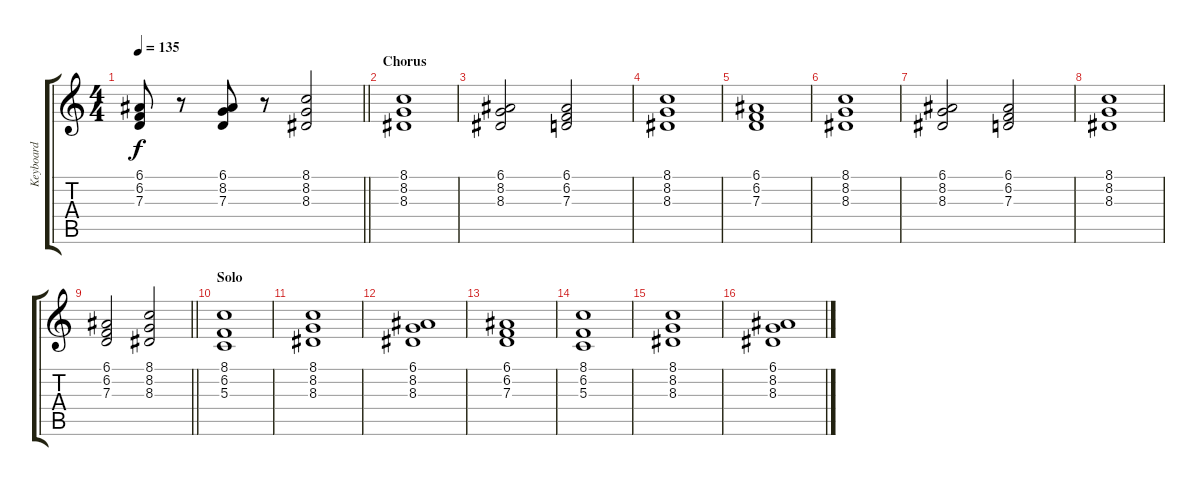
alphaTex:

\track ("Keyboard" "Keyboard") {instrument stringensemble1}
\staff {score tabs}
\tuning (E4 B3 G3 D3 A2 E2) {hide}
\ts (4 4)
\tempo 135
\clef g2
\barLineRight lightlight
\ks c
(6.1 6.2 7.3).8{dy f} r.8 (6.1 8.2 7.3).8 r.8 (8.1 8.2 8.3).2 |
\section ("" "Chorus")
(8.1 8.2 8.3).1 |
(6.1 8.2 8.3).2 (6.1 6.2 7.3).2 |
(8.1 8.2 8.3).1 |
(6.1 6.2 7.3).1 |
(8.1 8.2 8.3).1 |
(6.1 8.2 8.3).2 (6.1 6.2 7.3).2 |
(8.1 8.2 8.3).1 |
\barLineRight lightlight
(6.1 6.2 7.3).2 (8.1 8.2 8.3).2 |
\section ("" "Solo")
(8.1 6.2 5.3).1 |
(8.1 8.2 8.3).1 |
(6.1 8.2 8.3).1 |
(6.1 6.2 7.3).1 |
(8.1 6.2 5.3).1 |
(8.1 8.2 8.3).1 |
(6.1 8.2 8.3).1
